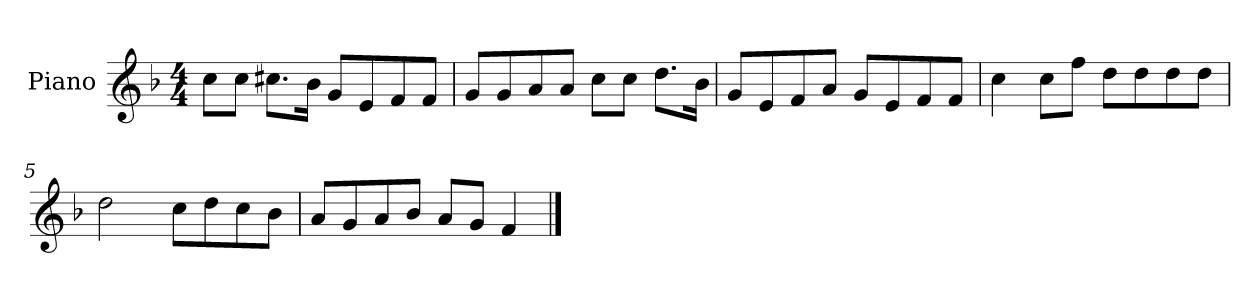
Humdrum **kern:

**kern
*part1
*staff1
*I"Piano
*I'P-no
*clefG2
*k[b-]
*M4/4
*MM90
=1
8cc\L
8cc\J
8.cc#X\L
16b-\Jk
8g/L
8e/
8f/
8f/J
=2
8g/L
8g/
8a/
8a/J
8cc\L
8cc\J
8.dd\L
16b-\Jk
=3
8g/L
8e/
8f/
8a/J
8g/L
8e/
8f/
8f/J
=4
4cc\
8cc\L
8ff\J
8dd\L
8dd\
8dd\
8dd\J
=5
2dd\
8cc\L
8dd\
8cc\
8b-\J
!!LO:LB:g=z
=6
8a/L
8g/
8a/
8b-/J
8a/L
8g/J
4f/
==
*-
